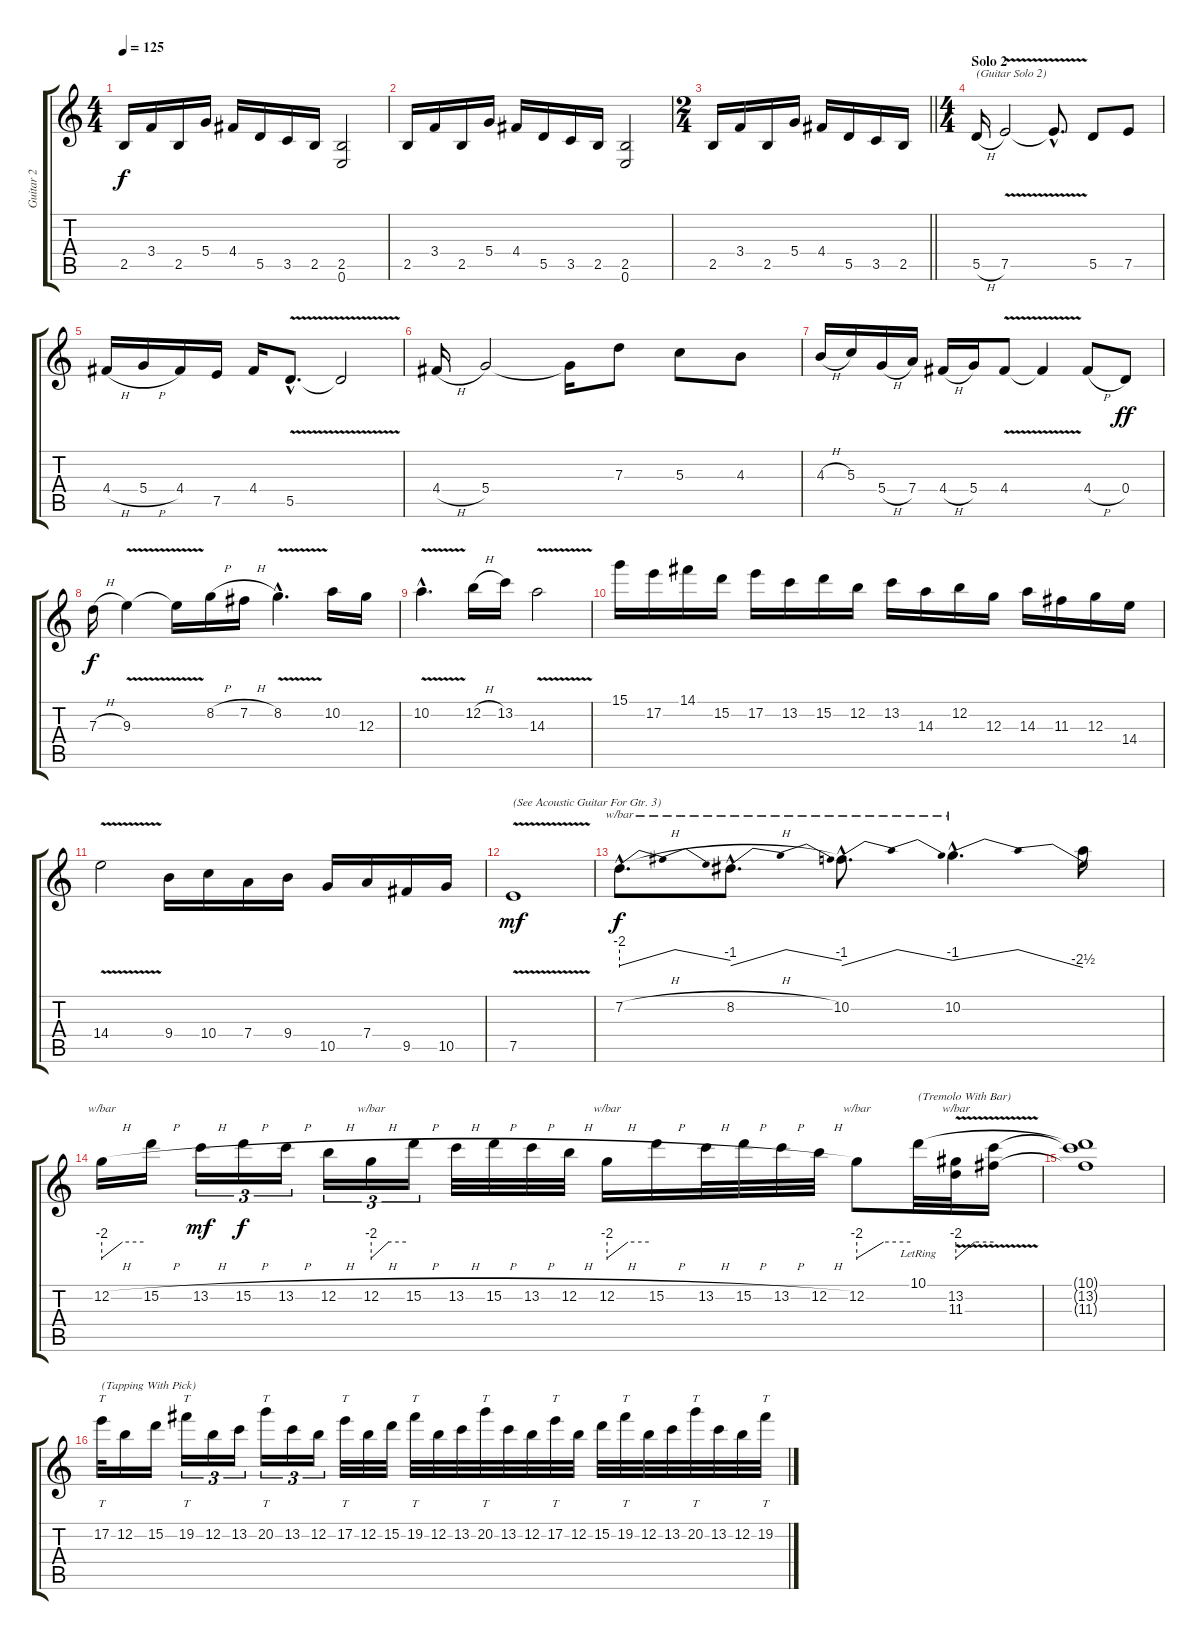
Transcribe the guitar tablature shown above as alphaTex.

\track ("Guitar 2" "Guitar 2") {instrument distortionguitar}
\staff {score tabs}
\tuning (E4 B3 G3 D3 A2 E2) {hide}
\ts (4 4)
\tempo 125
\clef g2
\ks c
2.5.16{dy f} 3.4.16 2.5.16 5.4.16 4.4.16 5.5.16 3.5.16 2.5.16 (2.5 0.6).2 |
2.5.16 3.4.16 2.5.16 5.4.16 4.4.16 5.5.16 3.5.16 2.5.16 (2.5 0.6).2 |
\ts (2 4)
\barLineRight lightlight
2.5.16 3.4.16 2.5.16 5.4.16 4.4.16 5.5.16 3.5.16 2.5.16 |
\ts (4 4)
\section ("" "Solo 2")
5.5{h}.16{txt "(Guitar Solo 2)" volume 16} 7.5{v}.2 7.5{hac t}.8{d} 5.5.8 7.5.8 |
4.4{h}.16 5.4{h}.16 4.4.16 7.5.16 4.4.16 5.5{v hac}.8{d} 5.5{t}.2 |
4.4{h}.16 5.4.2 5.4{t}.16 7.3.8 5.3.8 4.3.8 |
4.3{h}.16 5.3.16 5.4{h}.16 7.4.16 4.4{h}.16 5.4.16 4.4{v}.8 4.4{t}.4 4.4{h}.8 0.4.8{dy ff} |
7.3{h}.16{dy f} 9.3{v}.4 9.3{t}.16 8.2{h}.16 7.2{h}.16 8.2{v hac}.4{d} 10.2.16 12.3.16 |
10.2{v hac}.4{d} 12.2{h}.16 13.2.16 14.3{v}.2 |
15.1.16 17.2.16 14.1.16 15.2.16 17.2.16 13.2.16 15.2.16 12.2.16 13.2.16 14.3.16 12.2.16 12.3.16 14.3.16 11.3.16 12.3.16 14.4.16 |
14.4{v}.2 9.4.16 10.4.16 7.4.16 9.4.16 10.5.16 7.4.16 9.5.16 10.5.16 |
7.5{v}.1{txt "(See Acoustic Guitar For Gtr. 3)" dy mf} |
7.2{h hac}.8{d tbe (dip default 0 -8 20 0 45 0 60 -4) dy f} 8.2{h hac}.8{d tbe (dip default 0 -8 20 0 45 0 60 -4)} 10.2{hac}.8{d tbe (dip default 0 -8 20 0 50 0 60 -4)} 10.2{hac}.4{d tbe (dip default 0 -4 5 0 55 0 60 -10)} 10.2{t}.16 |
12.2{h}.16{tbe (custom default 0 -8 30 0 60 0)} 15.2{h}.16 13.2{h}.16{tu (3 2) dy mf} 15.2{h}.16{tu (3 2) dy f} 13.2{h}.16{tu (3 2)} 12.2{h}.16{tu (3 2)} 12.2{h}.16{tu (3 2) tbe (custom default 0 -8 30 0 60 0)} 15.2{h}.16{tu (3 2)} 13.2{h}.32 15.2{h}.32 13.2{h}.32 12.2{h}.32 12.2{h}.16{tbe (custom default 0 -8 30 0 60 0)} 15.2{h}.16 13.2{h}.32 15.2{h}.32 13.2{h}.32 12.2{h}.32 12.2.8{tbe (custom default 0 -8 30 0 60 0)} 10.1{lr}.32{txt "(Tremolo With Bar)"} (13.2{v} 11.3{v}).32{tbe (custom default 0 -8 30 0 60 0)} (13.2{t} 11.3{t}).16 |
(10.1{t} 13.2{t} 11.3{t}).1 |
17.2.32{tt txt "(Tapping With Pick)"} 12.2.16 15.2.16 19.2.16{tt tu (3 2)} 12.2.16{tu (3 2)} 13.2.16{tu (3 2)} 20.2.16{tt tu (3 2)} 13.2.16{tu (3 2)} 12.2.16{tu (3 2)} 17.2.32{tt} 12.2.32 15.2.32 19.2.32{tt} 12.2.32 13.2.32 20.2.32{tt} 13.2.32 12.2.32 17.2.32{tt} 12.2.32 15.2.32 19.2.32{tt} 12.2.32 13.2.32 20.2.32{tt} 13.2.32 12.2.32 19.2.32{tt}
